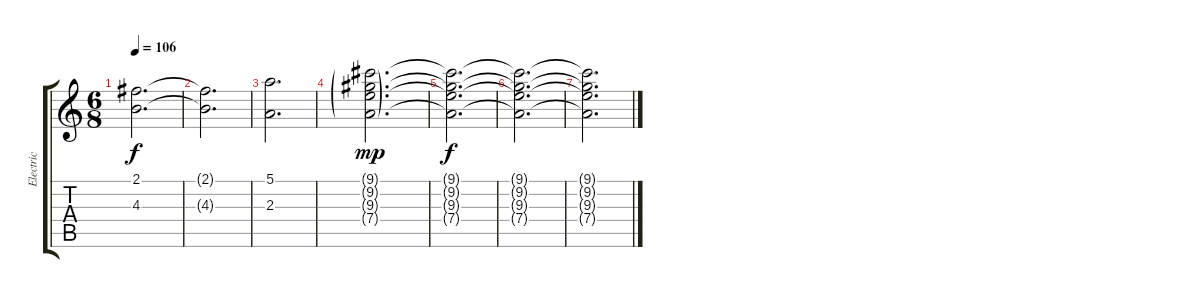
\track ("Electric" "Electric") {instrument overdrivenguitar}
\staff {score tabs}
\tuning (E4 B3 G3 D3 A2 E2) {hide}
\ts (6 8)
\tempo 106
\clef g2
\ks c
(2.1 4.3).2{d dy f} |
(2.1{t} 4.3{t}).2{d} |
(5.1 2.3).2{d} |
(9.1{g} 9.2{g} 9.3{g} 7.4{g}).2{d dy mp} |
(9.1{t} 9.2{t} 9.3{t} 7.4{t}).2{d dy f} |
(9.1{t} 9.2{t} 9.3{t} 7.4{t}).2{d} |
(9.1{t} 9.2{t} 9.3{t} 7.4{t}).2{d}
